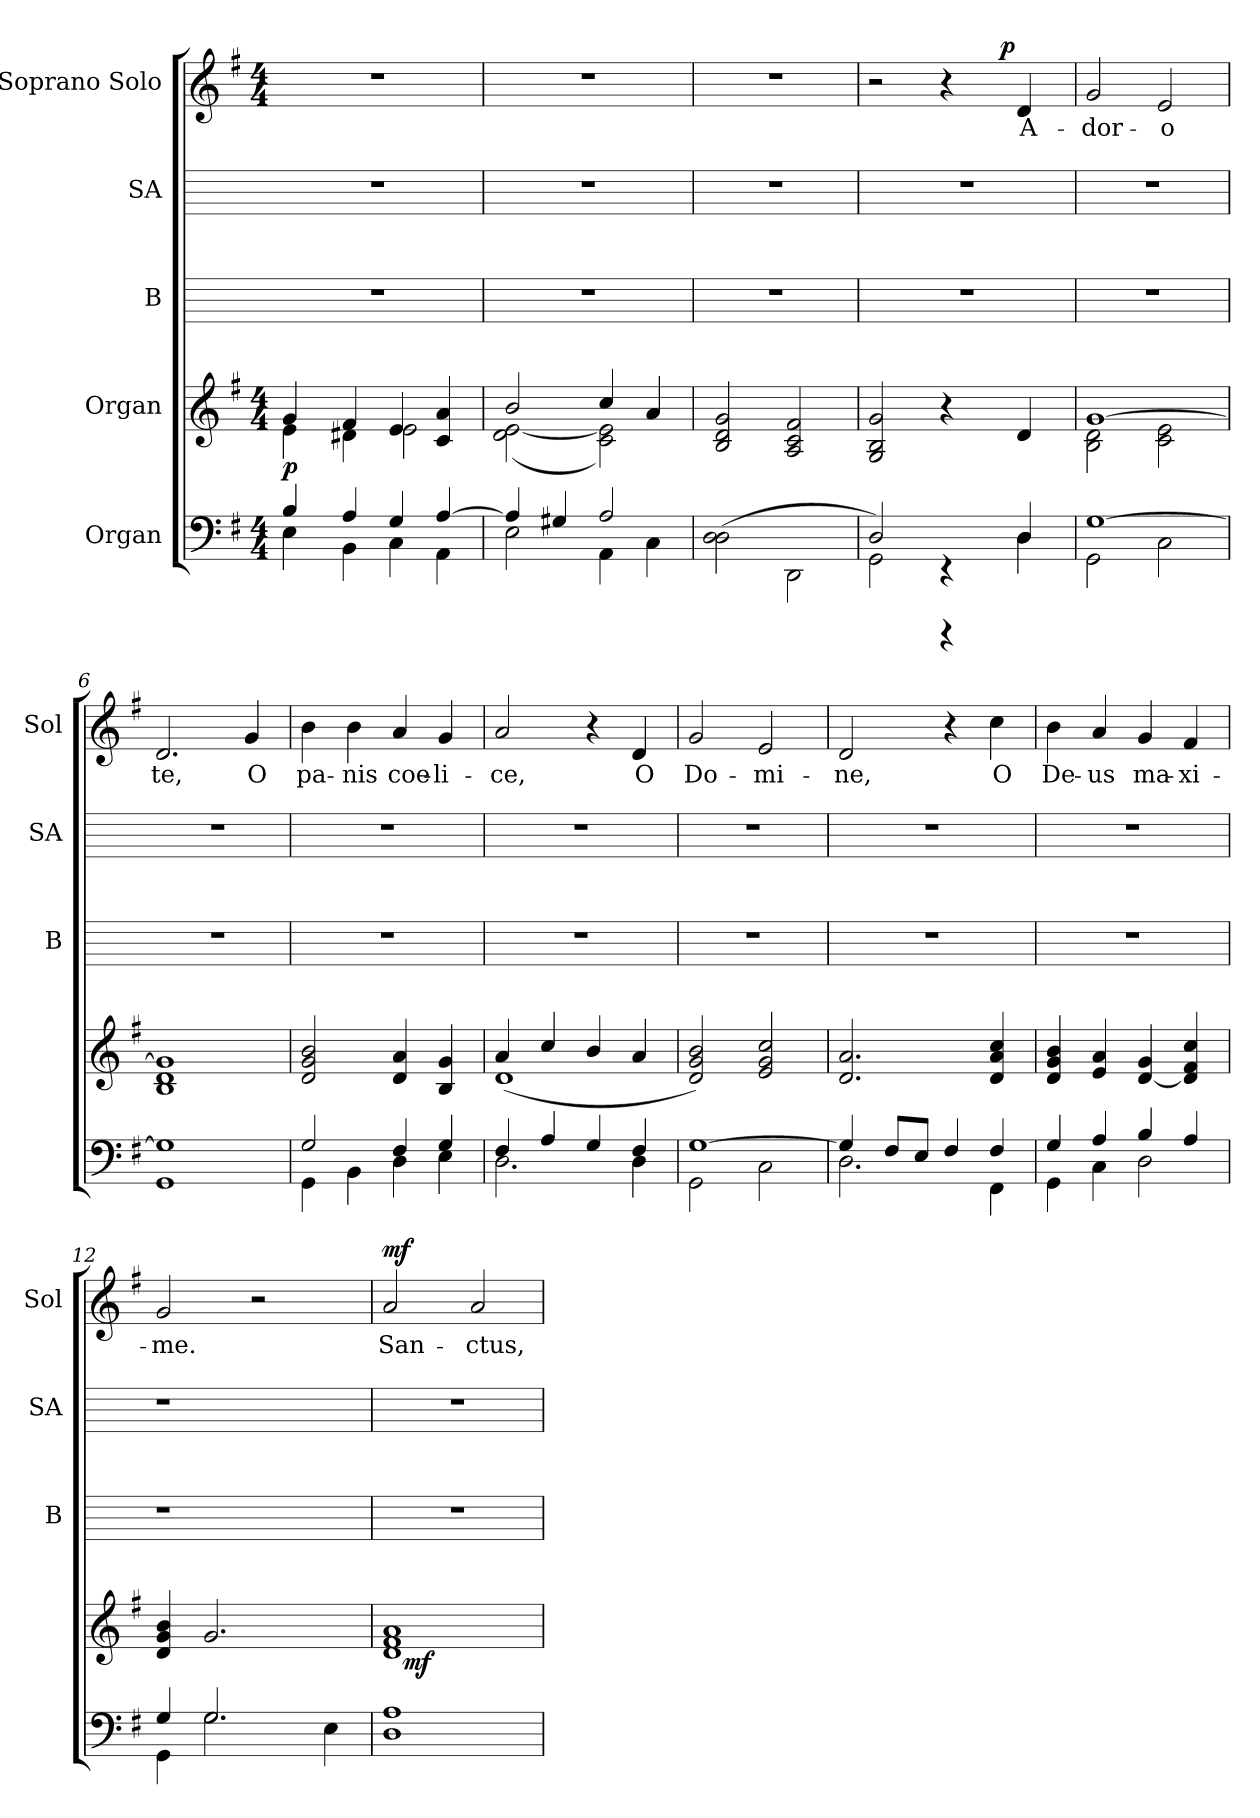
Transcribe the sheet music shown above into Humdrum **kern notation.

**kern	**kern	**dynam	**kern	**kern	**kern	**text	**dynam
*part5	*part4	*part4	*part3	*part2	*part1	*part1	*part1
*staff5	*staff4	*staff4	*staff3	*staff2	*staff1	*staff1	*staff1
*I"Organ	*I"Organ	*	*I"B	*I"SA	*I"Soprano Solo	*	*
*	*	*	*I'B	*I'SA	*I'Sol	*	*
!!LO:PB:g=z
*stria5	*stria5	*	*stria5	*stria5	*stria5	*	*
*clefF4	*clefG2	*	*	*	*clefG2	*	*
*k[f#]	*k[f#]	*	*	*	*k[f#]	*	*
*G:	*G:	*	*	*	*G:	*	*
*M4/4	*M4/4	*	*	*	*M4/4	*	*
=1	=1	=1	=1	=1	=1	=1	=1
*^	*^	*	*	*	*	*	*
!	!	!	!	!LO:DY:b	!	!	!	!	!
*	*	*	*	*	*	*	*^	*	*
4B/	4E\	4g/	4e\	p	1r	1r	1r	16ryy	.	.
*	*	*	*	*	*	*	*MM90	*	*	*
.	.	.	.	.	.	.	.	2...ryy	.	.
4A/	4BB\	4f#/	4d#X\	.	.	.	.	.	.	.
4G/	4C\	4e/	2e\	.	.	.	.	.	.	.
[>4A/	4AA\	4a/ 4c/	.	.	.	.	.	.	.	.
*	*	*	*	*	*	*	*v	*v	*	*
=2	=2	=2	=2	=2	=2	=2	=2	=2	=2
4A/]	2E\	2b/	(<2d\ [<2e\	.	1r	1r	1r	.	.
4G#X/	.	.	.	.	.	.	.	.	.
2A/	4AA\	4cc/	2e\] 2c\)	.	.	.	.	.	.
.	4C\	4a/	.	.	.	.	.	.	.
*v	*v	*	*	*	*	*	*	*	*
*	*v	*v	*	*	*	*	*	*
=3	=3	=3	=3	=3	=3	=3	=3
(>2D\ 2D\	2g/ 2d/ 2B/	.	1r	1r	1r	.	.
2DD\	2f#/ 2c/ 2A/	.	.	.	.	.	.
=4	=4	=4	=4	=4	=4	=4	=4
*^	*	*	*	*	*^	*	*
2D/)	2GG\	2g/ 2B/ 2G/	.	1r	1r	2r	2ryy	.	.
4rEE	4rGGGG	4r	.	.	.	4r	8ryy	.	.
.	.	.	.	.	.	.	16ryy	.	.
.	.	.	.	.	.	.	64ryy	.	.
!	!	!	!	!	!	!	!	!	!LO:DY:a
.	.	.	.	.	.	.	4ryy	.	p
!	!	!	!	!	!	!	!	!LO:LY:b:cj	!
4D/	4D\	4d/	.	.	.	4d/	.	A-	.
.	.	.	.	.	.	.	32.ryy	.	.
=5	=5	=5	=5	=5	=5	=5	=5	=5	=5
*	*	*^	*	*	*	*	*	*	*
!	!	!	!	!	!	!	!	!	!LO:LY:b:cj	!
*	*	*	*	*	*	*	*v	*v	*	*
[>1G	2GG\	[>1g	2d\ 2B\	.	1r	1r	2g/	-dor-	.
!	!	!	!	!	!	!	!	!LO:LY:b:cj	!
.	2C\	.	2e\ 2c\	.	.	.	2e/	-o	.
=6	=6	=6	=6	=6	=6	=6	=6	=6	=6
!	!	!	!	!	!	!	!	!LO:LY:b:cj	!
*v	*v	*	*	*	*	*	*	*	*
*	*v	*v	*	*	*	*	*	*
1G] 1GG	1g] 1d 1B	.	1r	1r	2.d/	te,	.
!	!	!	!	!	!	!LO:LY:b:cj	!
.	.	.	.	.	4g/	O	.
!!LO:LB:g=z
=7	=7	=7	=7	=7	=7	=7	=7
*^	*	*	*	*	*	*	*
!	!	!	!	!	!	!	!LO:LY:b:cj	!
2G/	4GG\	2b/ 2g/ 2d/	.	1r	1r	4b\	pa-	.
!	!	!	!	!	!	!	!LO:LY:b:cj	!
.	4BB\	.	.	.	.	4b\	-nis	.
!	!	!	!	!	!	!	!LO:LY:b:cj	!
4F#/	4D\	4a/ 4d/	.	.	.	4a/	coe-	.
!	!	!	!	!	!	!	!LO:LY:b:cj	!
4G/	4E\	4g/ 4B/	.	.	.	4g/	-li-	.
=8	=8	=8	=8	=8	=8	=8	=8	=8
*	*	*^	*	*	*	*	*	*
!	!	!	!	!	!	!	!	!LO:LY:b:cj	!
4F#/	2.D\	4a/	(<1d	.	1r	1r	2a/	-ce,	.
4A/	.	4cc/	.	.	.	.	.	.	.
4G/	.	4b/	.	.	.	.	4r	.	.
!	!	!	!	!	!	!	!	!LO:LY:b:cj	!
4F#/	4D\	4a/	.	.	.	.	4d/	O	.
*	*	*v	*v	*	*	*	*	*	*
=9	=9	=9	=9	=9	=9	=9	=9	=9
!	!	!	!	!	!	!	!LO:LY:b:cj	!
[>1G	2GG\	2b/ 2g/ 2d/)	.	1r	1r	2g/	Do-	.
!	!	!	!	!	!	!	!LO:LY:b:cj	!
.	2C\	2cc/ 2g/ 2e/	.	.	.	2e/	-mi-	.
=10	=10	=10	=10	=10	=10	=10	=10	=10
!	!	!	!	!	!	!	!LO:LY:b:cj	!
4G/]	2.D\	2.a/ 2.d/	.	1r	1r	2d/	-ne,	.
8F#/L	.	.	.	.	.	.	.	.
8E/J	.	.	.	.	.	.	.	.
4F#/	.	.	.	.	.	4r	.	.
!	!	!	!	!	!	!	!LO:LY:b:cj	!
4F#/	4FF#\	4cc/ 4a/ 4d/	.	.	.	4cc\	O	.
=11	=11	=11	=11	=11	=11	=11	=11	=11
!	!	!	!	!	!	!	!LO:LY:b:cj	!
4G/	4GG\	4b/ 4g/ 4d/	.	1r	1r	4b\	De-	.
!	!	!	!	!	!	!	!LO:LY:b:cj	!
4A/	4C\	4a/ 4e/	.	.	.	4a/	-us	.
!	!	!	!	!	!	!	!LO:LY:b:cj	!
4B/	2D\	4g/ [<4d/	.	.	.	4g/	ma-	.
!	!	!	!	!	!	!	!LO:LY:b:cj	!
4A/	.	4cc/ 4f#/ 4d/]	.	.	.	4f#/	-xi-	.
=12	=12	=12	=12	=12	=12	=12	=12	=12
!	!	!	!	!	!	!	!LO:LY:b:cj	!
4G/	4GG\	4b/ 4g/ 4d/	.	1r	1r	2g/	-me.	.
2.G/	2.G\	2.g/	.	.	.	.	.	.
.	.	.	.	.	.	2r	.	.
4E\	4ryy	4ryy	.	4ryy	4ryy	4ryy	.	.
!!LO:LB:g=z
=13	=13	=13	=13	=13	=13	=13	=13	=13
!	!	!	!	!	!	!	!LO:LY:b:cj	!LO:DY:a
*v	*v	*^	*	*	*	*	*	*
1A 1D	1a 1f# 1d	16ryy	.	1r	1r	2a/	San-	mf
!	!	!	!LO:DY:b	!	!	!	!	!
.	.	2...ryy	mf	.	.	.	.	.
!	!	!	!	!	!	!	!LO:LY:b:cj	!
.	.	.	.	.	.	2a/	-ctus,	.
*	*v	*v	*	*	*	*	*	*
=	=	=	=	=	=	=	=
*-	*-	*-	*-	*-	*-	*-	*-
